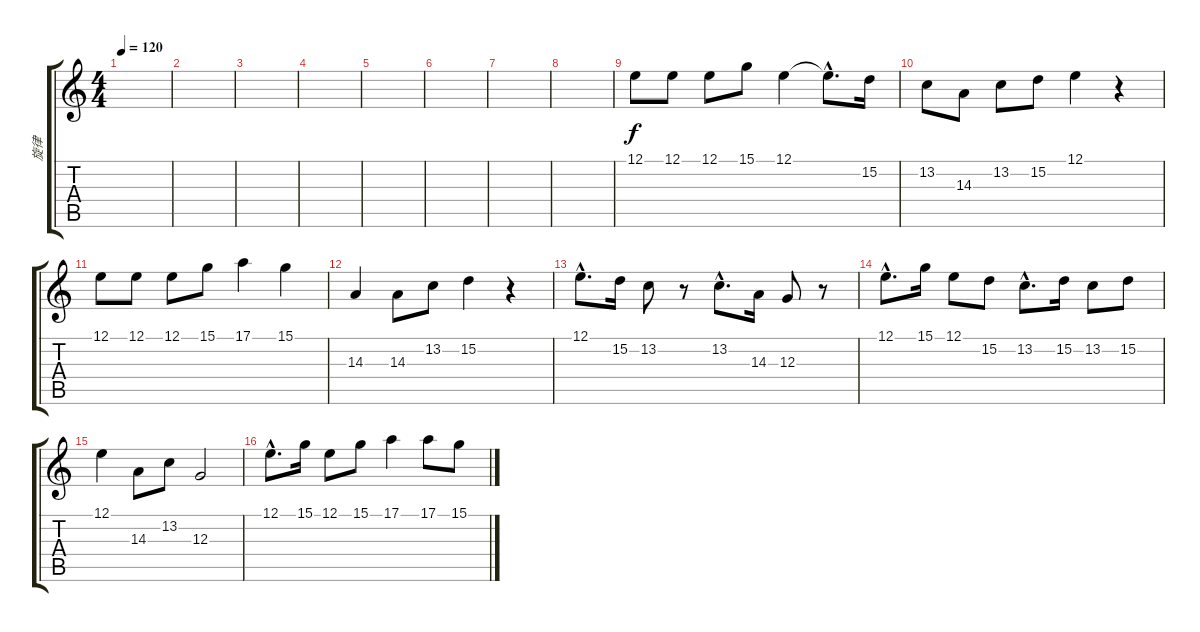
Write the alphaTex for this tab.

\track ("旋律" "旋律") {instrument tremolostrings}
\staff {score tabs}
\tuning (E4 B3 G3 D3 A2 E2) {hide}
\ts (4 4)
\tempo 120
\clef g2
\ks c
|
|
|
|
|
|
|
|
12.1.8 12.1.8 12.1.8 15.1.8 12.1.4 12.1{hac t}.8{d} 15.2.16 |
13.2.8 14.3.8 13.2.8 15.2.8 12.1.4 r.4 |
12.1.8 12.1.8 12.1.8 15.1.8 17.1.4 15.1.4 |
14.3.4 14.3.8 13.2.8 15.2.4 r.4 |
12.1{hac}.8{d} 15.2.16 13.2.8 r.8 13.2{hac}.8{d} 14.3.16 12.3.8 r.8 |
12.1{hac}.8{d} 15.1.16 12.1.8 15.2.8 13.2{hac}.8{d} 15.2.16 13.2.8 15.2.8 |
12.1.4 14.3.8 13.2.8 12.3.2 |
12.1{hac}.8{d} 15.1.16 12.1.8 15.1.8 17.1.4 17.1.8 15.1.8
